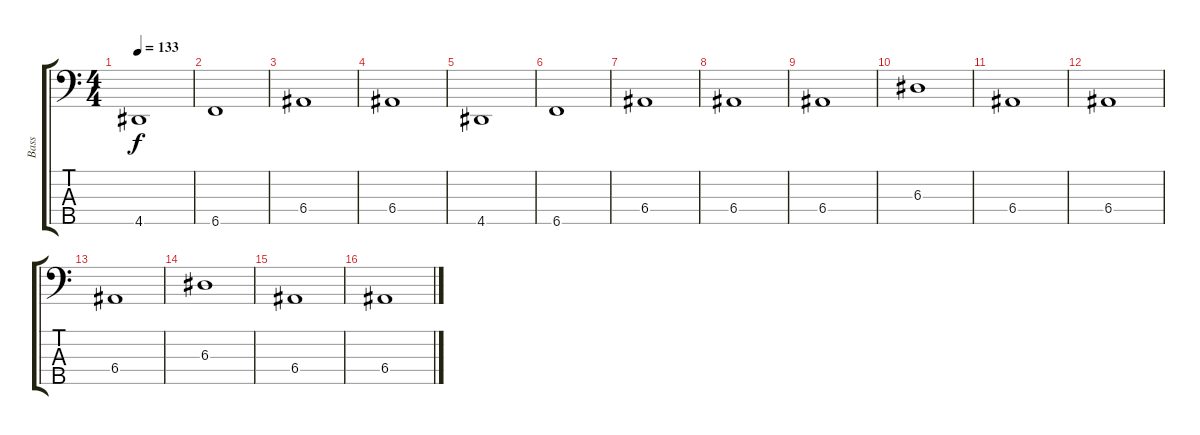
\track ("Bass" "Bass") {instrument electricbassfinger}
\staff {score tabs}
\tuning (G2 D2 A1 E1 B0) {hide}
\ts (4 4)
\tempo 133
\clef f4
\ks c
4.5.1{dy f} |
6.5.1 |
6.4.1 |
6.4.1 |
4.5.1 |
6.5.1 |
6.4.1 |
6.4.1 |
6.4.1 |
6.3.1 |
6.4.1 |
6.4.1 |
6.4.1 |
6.3.1 |
6.4.1 |
6.4.1
